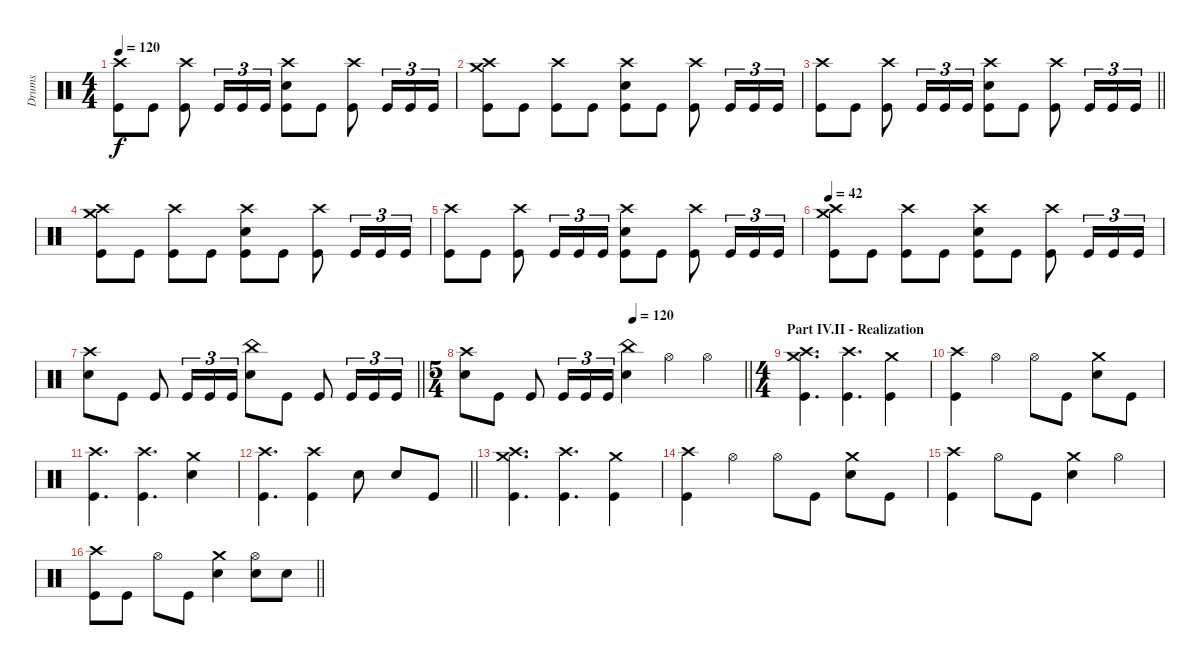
\track ("Drums" "Drums") {instrument percussion}
\staff
\articulation defaults
\ts (4 4)
\tempo 120
\clef neutral
\ks c
("Crash high (hit)" "Kick (hit)").8{dy f} "Kick (hit)".8 ("Crash high (hit)" "Kick (hit)").8 "Kick (hit)".16{tu (3 2)} "Kick (hit)".16{tu (3 2)} "Kick (hit)".16{tu (3 2)} ("Crash high (hit)" "Electric Snare (hit)" "Kick (hit)").8 "Kick (hit)".8 ("Crash high (hit)" "Kick (hit)").8 "Kick (hit)".16{tu (3 2)} "Kick (hit)".16{tu (3 2)} "Kick (hit)".16{tu (3 2)} |
("Crash high (hit)" "Crash medium (hit)" "Kick (hit)").8 "Kick (hit)".8 ("Crash high (hit)" "Kick (hit)").8 "Kick (hit)".8 ("Crash high (hit)" "Electric Snare (hit)" "Kick (hit)").8 "Kick (hit)".8 ("Crash high (hit)" "Kick (hit)").8 "Kick (hit)".16{tu (3 2)} "Kick (hit)".16{tu (3 2)} "Kick (hit)".16{tu (3 2)} |
\barLineRight lightlight
("Crash high (hit)" "Kick (hit)").8 "Kick (hit)".8 ("Crash high (hit)" "Kick (hit)").8 "Kick (hit)".16{tu (3 2)} "Kick (hit)".16{tu (3 2)} "Kick (hit)".16{tu (3 2)} ("Crash high (hit)" "Electric Snare (hit)" "Kick (hit)").8 "Kick (hit)".8 ("Crash high (hit)" "Kick (hit)").8 "Kick (hit)".16{tu (3 2)} "Kick (hit)".16{tu (3 2)} "Kick (hit)".16{tu (3 2)} |
("Crash high (hit)" "Crash medium (hit)" "Kick (hit)").8 "Kick (hit)".8 ("Crash high (hit)" "Kick (hit)").8 "Kick (hit)".8 ("Crash high (hit)" "Electric Snare (hit)" "Kick (hit)").8 "Kick (hit)".8 ("Crash high (hit)" "Kick (hit)").8 "Kick (hit)".16{tu (3 2)} "Kick (hit)".16{tu (3 2)} "Kick (hit)".16{tu (3 2)} |
("Crash high (hit)" "Kick (hit)").8 "Kick (hit)".8 ("Crash high (hit)" "Kick (hit)").8 "Kick (hit)".16{tu (3 2)} "Kick (hit)".16{tu (3 2)} "Kick (hit)".16{tu (3 2)} ("Crash high (hit)" "Electric Snare (hit)" "Kick (hit)").8 "Kick (hit)".8 ("Crash high (hit)" "Kick (hit)").8 "Kick (hit)".16{tu (3 2)} "Kick (hit)".16{tu (3 2)} "Kick (hit)".16{tu (3 2)} |
\tempo 42
("Crash high (hit)" "Crash medium (hit)" "Kick (hit)").8 "Kick (hit)".8 ("Crash high (hit)" "Kick (hit)").8 "Kick (hit)".8 ("Crash high (hit)" "Electric Snare (hit)" "Kick (hit)").8 "Kick (hit)".8 ("Crash high (hit)" "Kick (hit)").8 "Kick (hit)".16{tu (3 2)} "Kick (hit)".16{tu (3 2)} "Kick (hit)".16{tu (3 2)} |
\barLineRight lightlight
("Crash high (hit)" "Electric Snare (hit)").8 "Kick (hit)".8 "Kick (hit)".8 "Kick (hit)".16{tu (3 2)} "Kick (hit)".16{tu (3 2)} "Kick (hit)".16{tu (3 2)} ("China (hit)" "Electric Snare (hit)").8 "Kick (hit)".8 "Kick (hit)".8 "Kick (hit)".16{tu (3 2)} "Kick (hit)".16{tu (3 2)} "Kick (hit)".16{tu (3 2)} |
\ts (5 4)
\tempo (120 0.6)
\barLineRight lightlight
("Crash high (hit)" "Electric Snare (hit)").8 "Kick (hit)".8 "Kick (hit)".8 "Kick (hit)".16{tu (3 2)} "Kick (hit)".16{tu (3 2)} "Kick (hit)".16{tu (3 2)} ("China (hit)" "Electric Snare (hit)").4 "Hi-Hat (open)".4 "Hi-Hat (open)".4 |
\ts (4 4)
\section ("" "Part IV.II - Realization")
("Crash high (hit)" "Crash medium (hit)" "Kick (hit)").4{d} ("Crash high (hit)" "Kick (hit)").4{d} ("Crash medium (hit)" "Kick (hit)").4 |
("Crash high (hit)" "Kick (hit)").4 "Hi-Hat (open)".4 "Hi-Hat (open)".8 "Kick (hit)".8 ("Crash medium (hit)" "Electric Snare (hit)").8 "Kick (hit)".8 |
("Crash high (hit)" "Kick (hit)").4{d} ("Crash high (hit)" "Kick (hit)").4{d} ("Crash medium (hit)" "Electric Snare (hit)").4 |
\barLineRight lightlight
("Crash high (hit)" "Kick (hit)").4{d} ("Crash high (hit)" "Kick (hit)").4 "Electric Snare (hit)".8 "Electric Snare (hit)".8 "Kick (hit)".8 |
("Crash medium (hit)" "Crash high (hit)" "Kick (hit)").4{d} ("Crash high (hit)" "Kick (hit)").4{d} ("Crash medium (hit)" "Kick (hit)").4 |
("Crash high (hit)" "Kick (hit)").4 "Hi-Hat (open)".4 "Hi-Hat (open)".8 "Kick (hit)".8 ("Crash medium (hit)" "Electric Snare (hit)").8 "Kick (hit)".8 |
("Crash high (hit)" "Kick (hit)").4 "Hi-Hat (open)".8 "Kick (hit)".8 ("Crash medium (hit)" "Electric Snare (hit)").4 "Hi-Hat (open)".4 |
\barLineRight lightlight
("Crash high (hit)" "Kick (hit)").8 "Kick (hit)".8 "Hi-Hat (open)".8 "Kick (hit)".8 ("Crash medium (hit)" "Electric Snare (hit)").4 ("Hi-Hat (open)" "Electric Snare (hit)").8 "Electric Snare (hit)".8
